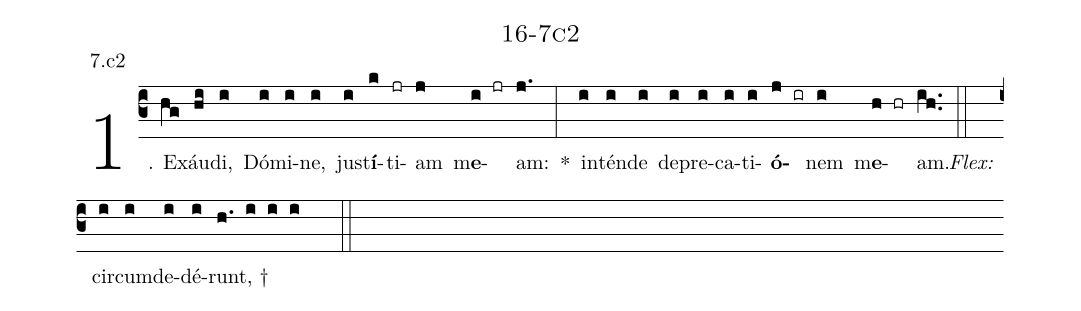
name: 16-7c2;
annotation: 7.c2;
%%
(c3)1. Ex(hg)áu(hi)di,(i) Dó(i)mi(i)ne,(i) jus(i)t<b>í</b>(k)ti(jr)am(j) m<b>e</b>(i jr)am:(j.) *(:) in(i)tén(i)de(i) de(i)pre(i)ca(i)ti(i)<b>ó</b>(j ir)nem(i) m<b>e</b>(h hr)am.(ih..) (::)
<i>Flex:</i>()  cir(i)cum(i)de(i)dé(i)runt, †(h. i i i  ::)
